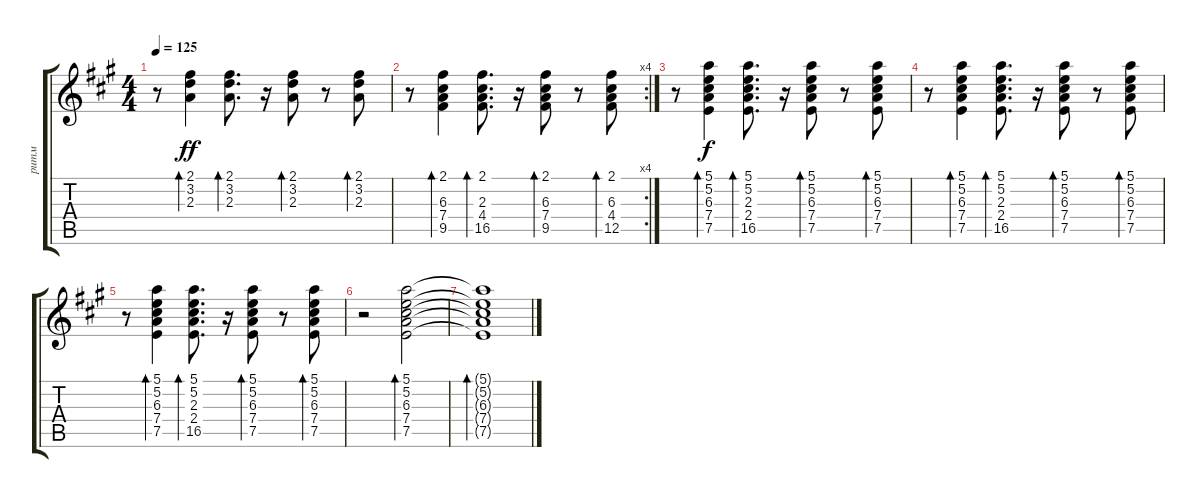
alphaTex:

\track ("ритм" "ритм") {instrument acousticguitarsteel}
\staff {score tabs}
\tuning (E4 B3 G3 D3 A2 E2) {hide}
\ts (4 4)
\tempo 125
\clef g2
\ks f#minor
r.8{dy ff} (2.1 3.2 2.3).4{bd 240} (2.1 3.2 2.3).8{d bd 60} r.16 (2.1 3.2 2.3).8{bd 60} r.8 (2.1 3.2 2.3).8{bd 60} |
\rc 4
r.8 (2.1 6.3 7.4 9.5).4{bd 240} (2.1 2.3 4.4 16.5).8{d bd 60} r.16 (2.1 6.3 7.4 9.5).8{bd 60} r.8 (2.1 6.3 4.4 12.5).8{bd 60} |
r.8 (5.1 5.2 6.3 7.4 7.5).4{bd 240 dy f} (5.1 5.2 2.3 2.4 16.5).8{d bd 60} r.16 (5.1 5.2 6.3 7.4 7.5).8{bd 60} r.8 (5.1 5.2 6.3 7.4 7.5).8{bd 60} |
r.8 (5.1 5.2 6.3 7.4 7.5).4{bd 240} (5.1 5.2 2.3 2.4 16.5).8{d bd 60} r.16 (5.1 5.2 6.3 7.4 7.5).8{bd 60} r.8 (5.1 5.2 6.3 7.4 7.5).8{bd 60} |
r.8 (5.1 5.2 6.3 7.4 7.5).4{bd 240} (5.1 5.2 2.3 2.4 16.5).8{d bd 60} r.16 (5.1 5.2 6.3 7.4 7.5).8{bd 60} r.8 (5.1 5.2 6.3 7.4 7.5).8{bd 60} |
r.2 (5.1 5.2 6.3 7.4 7.5).2{bd 120} |
(5.1{t} 5.2{t} 6.3{t} 7.4{t} 7.5{t}).1{bd 240}
